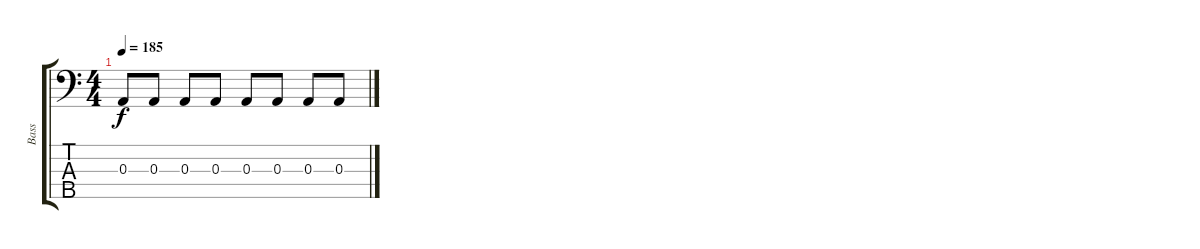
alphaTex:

\track ("Bass" "Bass") {instrument electricbassfinger}
\staff {score tabs}
\tuning (G2 D2 A1 E1 B0) {hide}
\ts (4 4)
\tempo 185
\clef f4
\ks c
0.3.8{dy f} 0.3.8 0.3.8 0.3.8 0.3.8 0.3.8 0.3.8 0.3.8
